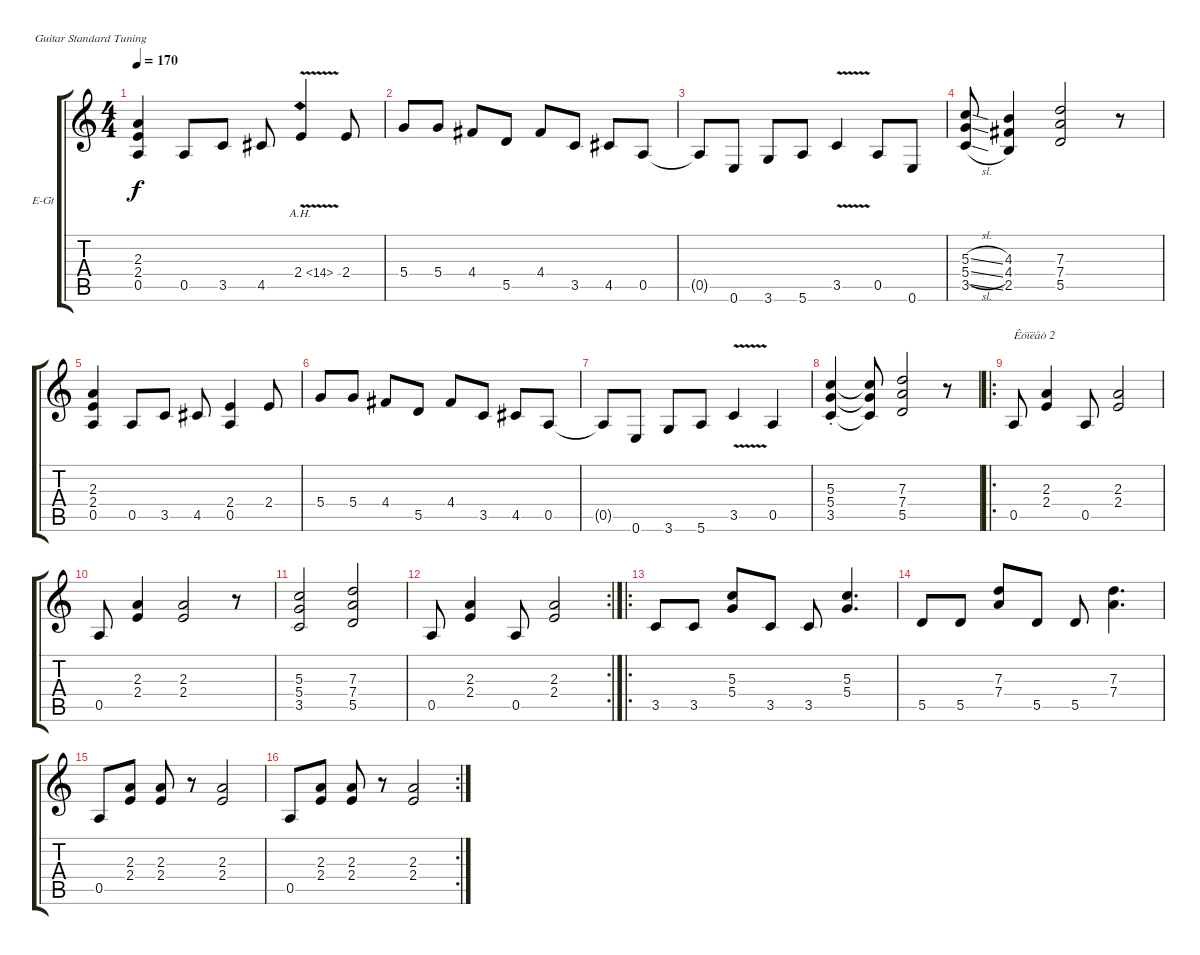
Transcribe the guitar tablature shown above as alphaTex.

\bracketExtendMode groupsimilarinstruments
\firstSystemTrackNameOrientation horizontal
\otherSystemsTrackNameOrientation horizontal
\track ("Ðèòì" "E-Gt") {instrument overdrivenguitar}
\staff {score tabs}
\tuning (E4 B3 G3 D3 A2 E2)
\ts (4 4)
\tempo 170
\clef g2
\ks c
(2.3 2.4 0.5).4{dy f} 0.5.8 3.5.8 4.5.8 2.4{ah 12 v}.4 2.4.8 |
5.4.8 5.4.8 4.4.8 5.5.8 4.4.8 3.5.8 4.5.8 0.5.8 |
0.5{t}.8 0.6.8 3.6.8 5.6.8 3.5{v}.4 0.5.8 0.6.8 |
(5.3{sl} 5.4{sl} 3.5{sl}).8 (4.3 4.4 2.5).4 (7.3 7.4 5.5).2 r.8 |
(2.3 2.4 0.5).4 0.5.8 3.5.8 4.5.8 (2.4 0.5).4 2.4.8 |
5.4.8 5.4.8 4.4.8 5.5.8 4.4.8 3.5.8 4.5.8 0.5.8 |
0.5{t}.8 0.6.8 3.6.8 5.6.8 3.5{v}.4 0.5.4 |
(5.3{st} 5.4{st} 3.5{st}).4 (5.3{t} 5.4{t} 3.5{t}).8 (7.3 7.4 5.5).2 r.8 |
\ro
0.5.8{txt "Êóïëåò 2"} (2.3 2.4).4 0.5.8 (2.3 2.4).2 |
0.5.8 (2.3 2.4).4 (2.3 2.4).2 r.8 |
(5.3 5.4 3.5).2 (7.3 7.4 5.5).2 |
\rc 2
0.5.8 (2.3 2.4).4 0.5.8 (2.3 2.4).2 |
\ro
3.5.8 3.5.8 (5.3 5.4).8 3.5.8 3.5.8 (5.3 5.4).4{d} |
5.5.8 5.5.8 (7.3 7.4).8 5.5.8 5.5.8 (7.3 7.4).4{d} |
0.5.8 (2.3 2.4).8 (2.3 2.4).8 r.8 (2.3 2.4).2 |
\rc 2
0.5.8 (2.3 2.4).8 (2.3 2.4).8 r.8 (2.3 2.4).2
